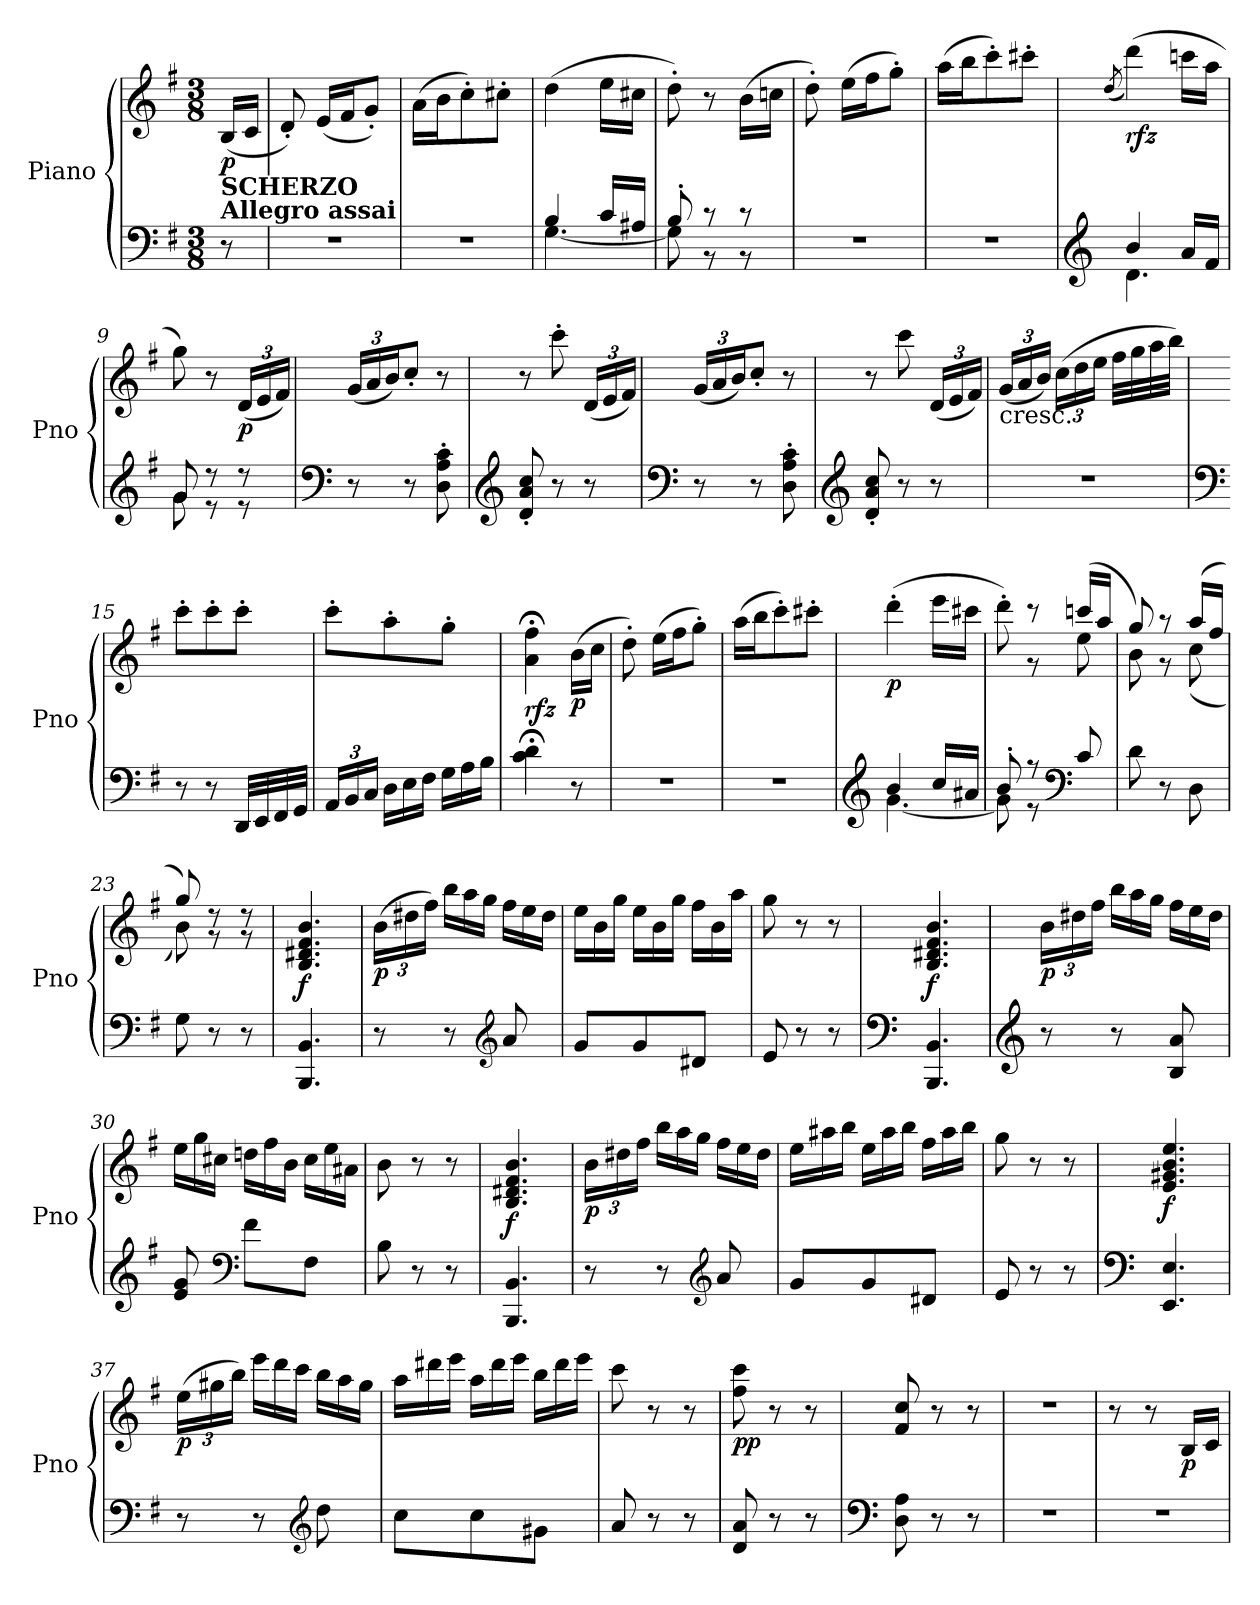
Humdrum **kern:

**kern	**kern	**dynam
*part1	*part1	*part1
*staff2	*staff1	*staff1/2
*I"Piano	*	*
*I'Pno	*	*
*clefF4	*clefG2	*
*k[f#]	*k[f#]	*
*G:	*G:	*
*M3/8	*M3/8	*
*MM120	*MM120	*
=1	=1	=1
!	!LO:TX:b:B:t=SCHERZO\nAllegro assai	!
!	!	!LO:DY:b
8r	(<16B/LL	p
.	16c/JJ	.
=2	=2	=2
4.r	8d'/)	.
.	(<16e/LL	.
.	16f#/J	.
.	8g'/J)	.
=3	=3	=3
4.r	(>16a\LL	.
.	16b\J	.
.	8cc'\)	.
.	8cc#X'\J	.
=4	=4	=4
*^	*	*
4B/	[4.G\	(>4dd\	.
16c/LL	.	16ee\LL	.
16A#X/JJ	.	16cc#X\JJ	.
=5	=5	=5	=5
8B'/	8G\]	8dd'\)	.
8r	8r	8r	.
8r	8r	(>16b\LL	.
.	.	16ccn\JJ	.
*v	*v	*	*
=6	=6	=6
4.r	8dd'\)	.
.	(>16ee\LL	.
.	16ff#\J	.
.	8gg'\J)	.
=7	=7	=7
4.r	(>16aa\LL	.
.	16bb\J	.
.	8ccc'\)	.
.	8ccc#X'\J	.
=8	=8	=8
*clefG2	*	*
.	(<8qdd/	.
*^	*	*
!	!	!	!LO:DY:b
4b/	4.d\	(>4ddd\)	rfz
16a/LL	.	16cccn\LL	.
16f#/JJ	.	16aa\JJ	.
=9	=9	=9	=9
8g/	8g\	8gg\)	.
8r	8r	8r	.
*	*	*Xbrackettup	*
!	!	!	!LO:DY:b
8r	8r	(<24d/LL	p
.	.	24e/	.
.	.	24f#/JJ)	.
*v	*v	*	*
!!LO:LB:g=z
=10	=10	=10
*clefF4	*	*
8r	(<24g/LL	.
.	24a/	.
.	24b/J)	.
8r	8cc'/J	.
8D\' 8A\' 8c\'	8r	.
=11	=11	=11
*clefG2	*	*
8d/' 8a/' 8cc/'	8r	.
8r	8ccc'\	.
8r	(<24d/LL	.
.	24e/	.
.	24f#/JJ)	.
=12	=12	=12
*clefF4	*	*
8r	(<24g/LL	.
.	24a/	.
.	24b/J)	.
8r	8cc'/J	.
8D\' 8A\' 8c\'	8r	.
=13	=13	=13
*clefG2	*	*
8d/' 8a/' 8cc/'	8r	.
8r	8ccc\	.
8r	(<24d/LL	.
.	24e/	.
.	24f#/JJ)	.
=14	=14	=14
!	!LO:TX:b:t=cresc.	!
4.r	(<24g/LL	.
.	24a/	.
.	24b/JJ)	.
.	(>24cc\LL	.
.	24dd\	.
.	24ee\JJ	.
.	32ff#\LLL	.
.	32gg\	.
.	32aa\	.
.	32bb\JJJ)	.
=15	=15	=15
*clefF4	*	*
8r	8ccc'\L	.
8r	8ccc'\	.
32DD/LLL	8ccc'\J	.
32EE/	.	.
32FF#/	.	.
32GG/JJJ	.	.
=16	=16	=16
*Xbrackettup	*	*
24AA/LL	8ccc'\L	.
24BB/	.	.
24C/JJ	.	.
*Xtuplet	*	*
24D\LL	8aa'\	.
24E\	.	.
24F#\JJ	.	.
24G\LL	8gg'\J	.
24A\	.	.
24B\JJ	.	.
!!LO:LB:g=z
=17	=17	=17
!	!	!LO:DY:b
4c\; 4d\;	4a\; 4ff#\;	rfz
!	!	!LO:DY:b
8r	(>16b\LL	p
.	16cc\JJ	.
=18	=18	=18
4.r	8dd'\)	.
.	(>16ee\LL	.
.	16ff#\J	.
.	8gg'\J)	.
=19	=19	=19
4.r	(>16aa\LL	.
.	16bb\J	.
.	8ccc'\)	.
.	8ccc#X'\J	.
=20	=20	=20
*clefG2	*	*
*^	*	*
!	!	!	!LO:DY:b
4b/	[4.g\	(>4ddd'\	p
16cc/LL	.	16eee\LL	.
16a#X/JJ	.	16ccc#X\JJ	.
=21	=21	=21	=21
*	*	*^	*
8b'/	8g\]	8ryy	8ddd'\)	.
8r	8r	8r	8r	.
*clefF4	*	*	*	*
8c/	8ryy	(>16cccn/LL	8ee\	.
.	.	16aa/JJ	.	.
*v	*v	*	*	*
=22	=22	=22	=22
8d\	8gg/)	8b\	.
8r	8r	8r	.
8D\	(>16aa/LL	(<8cc\	.
.	16ff#/JJ	.	.
=23	=23	=23	=23
8G\	8gg/)	8b\)	.
8r	8r	8r	.
8r	8r	8r	.
=24	=24	=24	=24
!	!	!	!LO:DY:b
*	*v	*v	*
4.BBB/ 4.BB/	4.B/ 4.d#X/ 4.f#/ 4.b/	f
=25	=25	=25
!	!	!LO:DY:b
8r	(>24b\LL	p
.	24dd#X\	.
.	24ff#\JJ)	.
*	*Xtuplet	*
8r	24bb\LL	.
.	24aa\	.
.	24gg\JJ	.
*clefG2	*	*
8a/	24ff#\LL	.
.	24ee\	.
.	24dd#\JJ	.
!!LO:LB:g=z
=26	=26	=26
8g/L	24ee\LL	.
.	24b\	.
.	24gg\JJ	.
8g/	24ee\LL	.
.	24b\	.
.	24gg\JJ	.
8d#X/J	24ff#\LL	.
.	24b\	.
.	24aa\JJ	.
=27	=27	=27
8e/	8gg\	.
8r	8r	.
8r	8r	.
=28	=28	=28
*clefF4	*	*
!	!	!LO:DY:b
4.BBB/ 4.BB/	4.B/ 4.d#X/ 4.f#/ 4.b/	f
=29	=29	=29
*clefG2	*	*
*	*tuplet	*
!	!	!LO:DY:b
8r	24b\LL	p
.	24dd#X\	.
.	24ff#\JJ	.
*	*Xtuplet	*
8r	24bb\LL	.
.	24aa\	.
.	24gg\JJ	.
8B/ 8a/	24ff#\LL	.
.	24ee\	.
.	24dd#\JJ	.
=30	=30	=30
8e/ 8g/	24ee\LL	.
.	24gg\	.
.	24cc#X\JJ	.
*clefF4	*	*
8f#\L	24ddn\LL	.
.	24ff#\	.
.	24b\JJ	.
8F#\J	24cc#\LL	.
.	24ee\	.
.	24a#X\JJ	.
=31	=31	=31
8B\	8b\	.
8r	8r	.
8r	8r	.
=32	=32	=32
!	!	!LO:DY:b
4.BBB/ 4.BB/	4.B/ 4.d#X/ 4.f#/ 4.b/	f
!!LO:LB:g=z
=33	=33	=33
*	*tuplet	*
!	!	!LO:DY:b
8r	24b\LL	p
.	24dd#X\	.
.	24ff#\JJ	.
*	*Xtuplet	*
8r	24bb\LL	.
.	24aa\	.
.	24gg\JJ	.
*clefG2	*	*
8a/	24ff#\LL	.
.	24ee\	.
.	24dd#\JJ	.
=34	=34	=34
8g/L	24ee\LL	.
.	24aa#X\	.
.	24bb\JJ	.
8g/	24ee\LL	.
.	24aa#\	.
.	24bb\JJ	.
8d#X/J	24ff#\LL	.
.	24aa#\	.
.	24bb\JJ	.
=35	=35	=35
8e/	8gg\	.
8r	8r	.
8r	8r	.
=36	=36	=36
*clefF4	*	*
!	!	!LO:DY:b
4.EE/ 4.E/	4.e/ 4.g#X/ 4.b/ 4.ee/	f
=37	=37	=37
*	*tuplet	*
!	!	!LO:DY:b
8r	(>24ee\LL	p
.	24gg#X\	.
.	24bb\JJ)	.
*	*Xtuplet	*
8r	24eee\LL	.
.	24ddd\	.
.	24ccc\JJ	.
*clefG2	*	*
8dd\	24bb\LL	.
.	24aa\	.
.	24gg#\JJ	.
!!LO:PB:g=z
=38	=38	=38
8cc\L	24aa\LL	.
.	24ddd#X\	.
.	24eee\JJ	.
8cc\	24aa\LL	.
.	24ddd#\	.
.	24eee\JJ	.
8g#X\J	24bb\LL	.
.	24ddd#\	.
.	24eee\JJ	.
=39	=39	=39
8a/	8ccc\	.
8r	8r	.
8r	8r	.
=40	=40	=40
!	!	!LO:DY:b
8d/ 8a/	8ff#\ 8ccc\	pp
8r	8r	.
8r	8r	.
=41	=41	=41
*clefF4	*	*
8D\ 8A\	8f#/ 8cc/	.
8r	8r	.
8r	8r	.
=42	=42	=42
4.r	4.r	.
=43	=43	=43
4.r	8r	.
.	8r	.
!	!	!LO:DY:b
.	16B/LL	p
.	16c/JJ	.
=	=	=
*-	*-	*-
